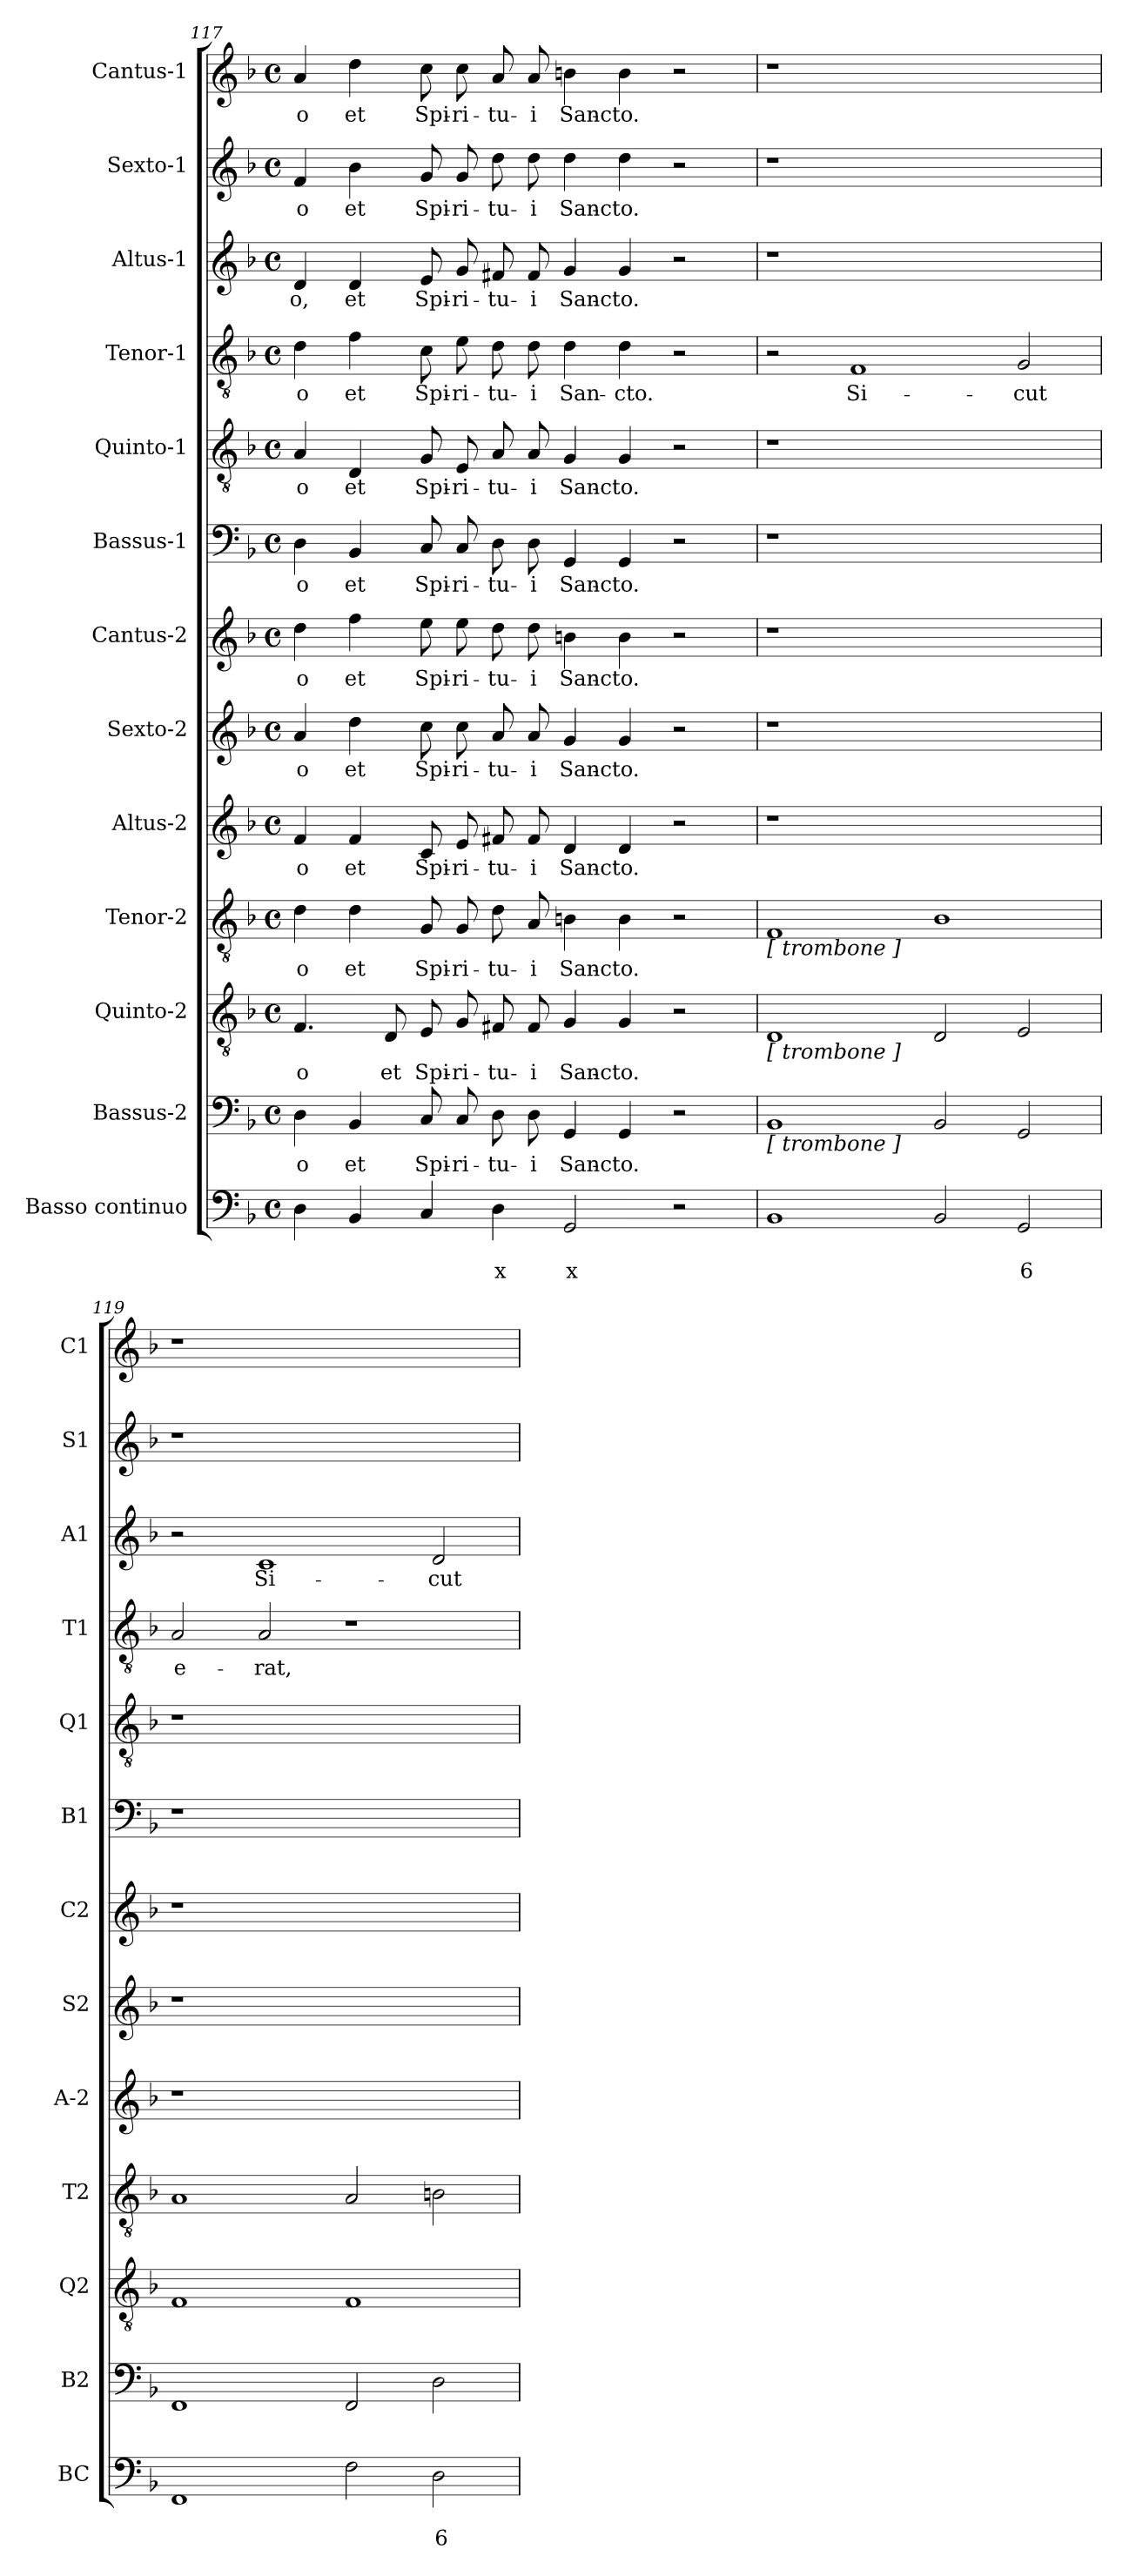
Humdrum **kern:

**kern	**text	**text	**kern	**text	**kern	**text	**kern	**text	**kern	**text	**kern	**text	**kern	**text	**kern	**text	**kern	**text	**kern	**text	**kern	**text	**kern	**text	**kern	**text
*part13	*part13	*part13	*part12	*part12	*part11	*part11	*part10	*part10	*part9	*part9	*part8	*part8	*part7	*part7	*part6	*part6	*part5	*part5	*part4	*part4	*part3	*part3	*part2	*part2	*part1	*part1
*staff13	*staff13	*staff13	*staff12	*staff12	*staff11	*staff11	*staff10	*staff10	*staff9	*staff9	*staff8	*staff8	*staff7	*staff7	*staff6	*staff6	*staff5	*staff5	*staff4	*staff4	*staff3	*staff3	*staff2	*staff2	*staff1	*staff1
*I"Basso continuo	*	*	*I"Bassus-2	*	*I"Quinto-2	*	*I"Tenor-2	*	*I"Altus-2	*	*I"Sexto-2	*	*I"Cantus-2	*	*I"Bassus-1	*	*I"Quinto-1	*	*I"Tenor-1	*	*I"Altus-1	*	*I"Sexto-1	*	*I"Cantus-1	*
*I'BC	*	*	*I'B2	*	*I'Q2	*	*I'T2	*	*I'A-2	*	*I'S2	*	*I'C2	*	*I'B1	*	*I'Q1	*	*I'T1	*	*I'A1	*	*I'S1	*	*I'C1	*
*clefF4	*	*	*clefF4	*	*clefGv2	*	*clefGv2	*	*clefG2	*	*clefG2	*	*clefG2	*	*clefF4	*	*clefGv2	*	*clefGv2	*	*clefG2	*	*clefG2	*	*clefG2	*
*k[b-]	*	*	*k[b-]	*	*k[b-]	*	*k[b-]	*	*k[b-]	*	*k[b-]	*	*k[b-]	*	*k[b-]	*	*k[b-]	*	*k[b-]	*	*k[b-]	*	*k[b-]	*	*k[b-]	*
*F:	*	*	*F:	*	*F:	*	*F:	*	*F:	*	*F:	*	*F:	*	*F:	*	*F:	*	*F:	*	*F:	*	*F:	*	*F:	*
*M4/4	*	*	*M4/4	*	*M4/4	*	*M4/4	*	*M4/4	*	*M4/4	*	*M4/4	*	*M4/4	*	*M4/4	*	*M4/4	*	*M4/4	*	*M4/4	*	*M4/4	*
*met(c)	*	*	*met(c)	*	*met(c)	*	*met(c)	*	*met(c)	*	*met(c)	*	*met(c)	*	*met(c)	*	*met(c)	*	*met(c)	*	*met(c)	*	*met(c)	*	*met(c)	*
=117	=117	=117	=117	=117	=117	=117	=117	=117	=117	=117	=117	=117	=117	=117	=117	=117	=117	=117	=117	=117	=117	=117	=117	=117	=117	=117
!	!	!	!	!LO:LY:b	!	!LO:LY:b	!	!LO:LY:b	!	!LO:LY:b	!	!LO:LY:b	!	!LO:LY:b	!	!LO:LY:b	!	!LO:LY:b	!	!LO:LY:b	!	!LO:LY:b	!	!LO:LY:b	!	!LO:LY:b
4D\	.	.	4D\	-o	4.F/	-o	4d\	-o	4f/	-o	4a/	-o	4dd\	-o	4D\	-o	4A/	-o	4d\	-o	4d/	-o,	4f/	-o	4a/	-o
!	!	!	!	!LO:LY:b	!	!	!	!LO:LY:b	!	!LO:LY:b	!	!LO:LY:b	!	!LO:LY:b	!	!LO:LY:b	!	!LO:LY:b	!	!LO:LY:b	!	!LO:LY:b	!	!LO:LY:b	!	!LO:LY:b
4BB-/	.	.	4BB-/	et	.	.	4d\	et	4f/	et	4dd\	et	4ff\	et	4BB-/	et	4D/	et	4f\	et	4d/	et	4b-\	et	4dd\	et
!	!	!	!	!	!	!LO:LY:b	!	!	!	!	!	!	!	!	!	!	!	!	!	!	!	!	!	!	!	!
.	.	.	.	.	8D/	et	.	.	.	.	.	.	.	.	.	.	.	.	.	.	.	.	.	.	.	.
!	!	!	!	!LO:LY:b	!	!LO:LY:b	!	!LO:LY:b	!	!LO:LY:b	!	!LO:LY:b	!	!LO:LY:b	!	!LO:LY:b	!	!LO:LY:b	!	!LO:LY:b	!	!LO:LY:b	!	!LO:LY:b	!	!LO:LY:b
4C/	.	.	8C/	Spi-	8E/	Spi-	8G/	Spi-	8c/	Spi-	8cc\	Spi-	8ee\	Spi-	8C/	Spi-	8G/	Spi-	8c\	Spi-	8e/	Spi-	8g/	Spi-	8cc\	Spi-
!	!	!	!	!LO:LY:b	!	!LO:LY:b	!	!LO:LY:b	!	!LO:LY:b	!	!LO:LY:b	!	!LO:LY:b	!	!LO:LY:b	!	!LO:LY:b	!	!LO:LY:b	!	!LO:LY:b	!	!LO:LY:b	!	!LO:LY:b
.	.	.	8C/	-ri-	8G/	-ri-	8G/	-ri-	8e/	-ri-	8cc\	-ri-	8ee\	-ri-	8C/	-ri-	8E/	-ri-	8e\	-ri-	8g/	-ri-	8g/	-ri-	8cc\	-ri-
!	!	!LO:LY:b	!	!LO:LY:b	!	!LO:LY:b	!	!LO:LY:b	!	!LO:LY:b	!	!LO:LY:b	!	!LO:LY:b	!	!LO:LY:b	!	!LO:LY:b	!	!LO:LY:b	!	!LO:LY:b	!	!LO:LY:b	!	!LO:LY:b
4D\	.	x	8D\	-tu-	8F#X/	-tu-	8d\	-tu-	8f#X/	-tu-	8a/	-tu-	8dd\	-tu-	8D\	-tu-	8A/	-tu-	8d\	-tu-	8f#X/	-tu-	8dd\	-tu-	8a/	-tu-
!	!	!	!	!LO:LY:b	!	!LO:LY:b	!	!LO:LY:b	!	!LO:LY:b	!	!LO:LY:b	!	!LO:LY:b	!	!LO:LY:b	!	!LO:LY:b	!	!LO:LY:b	!	!LO:LY:b	!	!LO:LY:b	!	!LO:LY:b
.	.	.	8D\	-i	8F#/	-i	8A/	-i	8f#/	-i	8a/	-i	8dd\	-i	8D\	-i	8A/	-i	8d\	-i	8f#/	-i	8dd\	-i	8a/	-i
!	!	!LO:LY:b	!	!LO:LY:b	!	!LO:LY:b	!	!LO:LY:b	!	!LO:LY:b	!	!LO:LY:b	!	!LO:LY:b	!	!LO:LY:b	!	!LO:LY:b	!	!LO:LY:b	!	!LO:LY:b	!	!LO:LY:b	!	!LO:LY:b
2GG/	.	x	4GG/	San-	4G/	San-	4Bn\	San-	4d/	San-	4g/	San-	4bn\	San-	4GG/	San-	4G/	San-	4d\	San-	4g/	San-	4dd\	San-	4bn\	San-
!	!	!	!	!LO:LY:b	!	!LO:LY:b	!	!LO:LY:b	!	!LO:LY:b	!	!LO:LY:b	!	!LO:LY:b	!	!LO:LY:b	!	!LO:LY:b	!	!LO:LY:b	!	!LO:LY:b	!	!LO:LY:b	!	!LO:LY:b
.	.	.	4GG/	-cto.	4G/	-cto.	4B\	-cto.	4d/	-cto.	4g/	-cto.	4b\	-cto.	4GG/	-cto.	4G/	-cto.	4d\	-cto.	4g/	-cto.	4dd\	-cto.	4b\	-cto.
2r	.	.	2r	.	2r	.	2r	.	2r	.	2r	.	2r	.	2r	.	2r	.	2r	.	2r	.	2r	.	2r	.
!!LO:PB:g=z
=118	=118	=118	=118	=118	=118	=118	=118	=118	=118	=118	=118	=118	=118	=118	=118	=118	=118	=118	=118	=118	=118	=118	=118	=118	=118	=118
!	!	!	!	!	!	!	!LO:TX:b:i:t=[ trombone ]	!	!	!	!	!	!	!	!	!	!	!	!	!	!	!	!	!	!	!
!	!	!	!	!	!LO:TX:b:i:t=[ trombone ]	!	!	!	!	!	!	!	!	!	!	!	!	!	!	!	!	!	!	!	!	!
!	!	!	!LO:TX:b:i:t=[ trombone ]	!	!	!	!	!	!	!	!	!	!	!	!	!	!	!	!	!	!	!	!	!	!	!
1BB-	.	.	1BB-	.	1D	.	1F	.	1r	.	1r	.	1r	.	1r	.	1r	.	2r	.	1r	.	1r	.	1r	.
!	!	!	!	!	!	!	!	!	!	!	!	!	!	!	!	!	!	!	!	!LO:LY:b	!	!	!	!	!	!
.	.	.	.	.	.	.	.	.	.	.	.	.	.	.	.	.	.	.	1F	Si-	.	.	.	.	.	.
2BB-/	.	.	2BB-/	.	2D/	.	1B-	.	1ryy	.	1ryy	.	1ryy	.	1ryy	.	1ryy	.	.	.	1ryy	.	1ryy	.	1ryy	.
!	!	!LO:LY:b	!	!	!	!	!	!	!	!	!	!	!	!	!	!	!	!	!	!LO:LY:b	!	!	!	!	!	!
2GG/	.	6	2GG/	.	2E/	.	.	.	.	.	.	.	.	.	.	.	.	.	2G/	-cut	.	.	.	.	.	.
=119	=119	=119	=119	=119	=119	=119	=119	=119	=119	=119	=119	=119	=119	=119	=119	=119	=119	=119	=119	=119	=119	=119	=119	=119	=119	=119
!	!	!	!	!	!	!	!	!	!	!	!	!	!	!	!	!	!	!	!	!LO:LY:b	!	!	!	!	!	!
1FF	.	.	1FF	.	1F	.	1A	.	1r	.	1r	.	1r	.	1r	.	1r	.	2A/	e-	2r	.	1r	.	1r	.
!	!	!	!	!	!	!	!	!	!	!	!	!	!	!	!	!	!	!	!	!LO:LY:b	!	!LO:LY:b	!	!	!	!
.	.	.	.	.	.	.	.	.	.	.	.	.	.	.	.	.	.	.	2A/	-rat,	1c	Si-	.	.	.	.
2F\	.	.	2FF/	.	1F	.	2A/	.	1ryy	.	1ryy	.	1ryy	.	1ryy	.	1ryy	.	1r	.	.	.	1ryy	.	1ryy	.
!	!	!LO:LY:b	!	!	!	!	!	!	!	!	!	!	!	!	!	!	!	!	!	!	!	!LO:LY:b	!	!	!	!
2D\	.	6	2D\	.	.	.	2Bn\	.	.	.	.	.	.	.	.	.	.	.	.	.	2d/	-cut	.	.	.	.
=	=	=	=	=	=	=	=	=	=	=	=	=	=	=	=	=	=	=	=	=	=	=	=	=	=	=
*-	*-	*-	*-	*-	*-	*-	*-	*-	*-	*-	*-	*-	*-	*-	*-	*-	*-	*-	*-	*-	*-	*-	*-	*-	*-	*-
